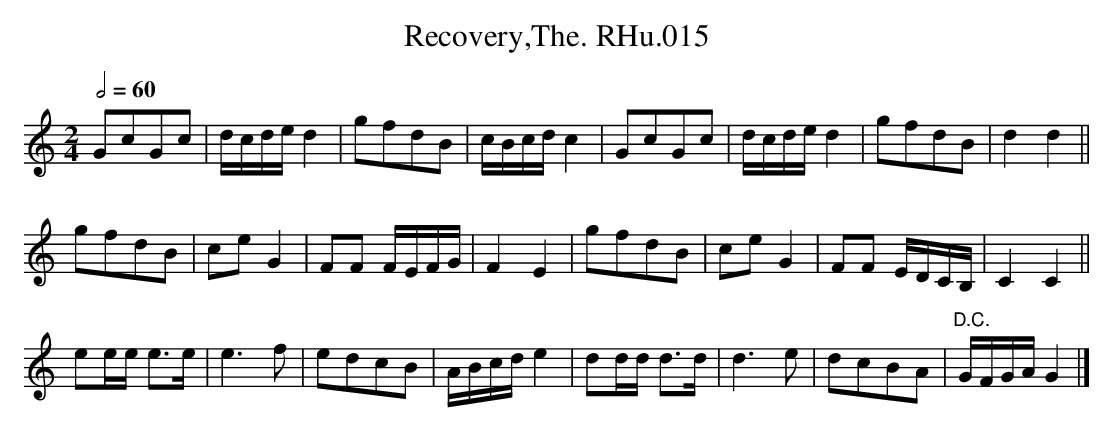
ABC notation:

X:1
T:Recovery,The. RHu.015
L:1/8
M:2/4
Q:1/2=60
K:C
GcGc|d/c/d/e/d2|gfdB|c/B/c/d/c2|GcGc|d/c/d/e/d2|gfdB|d2d2||!
gfdB|ceG2|FF F/E/F/G/|F2E2|gfdB|ceG2|FF E/D/C/B,/|C2C2||!
ee/e/ e>e|e3f|edcB|A/B/c/d/e2|dd/d/ d>d|d3e|dcBA|"D.C."G/F/G/A/G2|]
